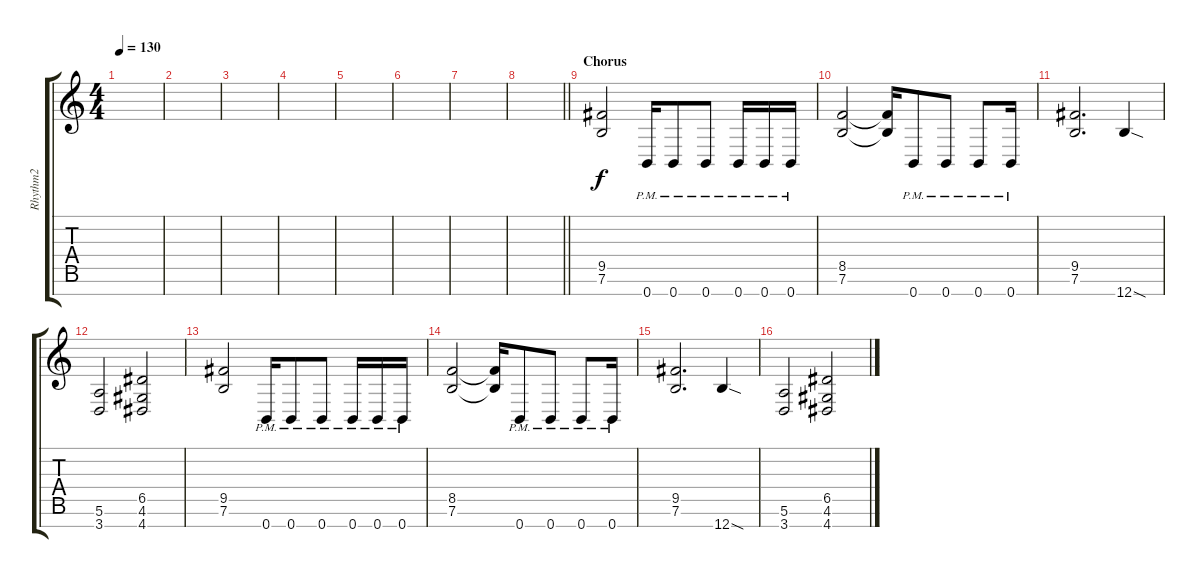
\track ("Rhythm2" "Rhythm2") {instrument overdrivenguitar}
\staff {score tabs}
\tuning (E4 B3 G3 D3 A2 E2 B1) {hide}
\ts (4 4)
\tempo 130
\clef g2
\ks c
|
|
|
|
|
|
|
\barLineRight lightlight
|
\section ("" "Chorus")
(9.5 7.6).2{dy f} 0.7{pm}.16 0.7{pm}.8 0.7{pm}.8 0.7{pm}.16 0.7{pm}.16 0.7{pm}.16 |
(8.5 7.6).2 (8.5{t} 7.6{t}).16 0.7{pm}.8 0.7{pm}.8 0.7{pm}.8 0.7{pm}.16 |
(9.5 7.6).2{d} 12.7{sod}.4 |
(5.6 3.7).2 (6.5 4.6 4.7).2 |
(9.5 7.6).2 0.7{pm}.16 0.7{pm}.8 0.7{pm}.8 0.7{pm}.16 0.7{pm}.16 0.7{pm}.16 |
(8.5 7.6).2 (8.5{t} 7.6{t}).16 0.7{pm}.8 0.7{pm}.8 0.7{pm}.8 0.7{pm}.16 |
(9.5 7.6).2{d} 12.7{sod}.4 |
(5.6 3.7).2 (6.5 4.6 4.7).2
